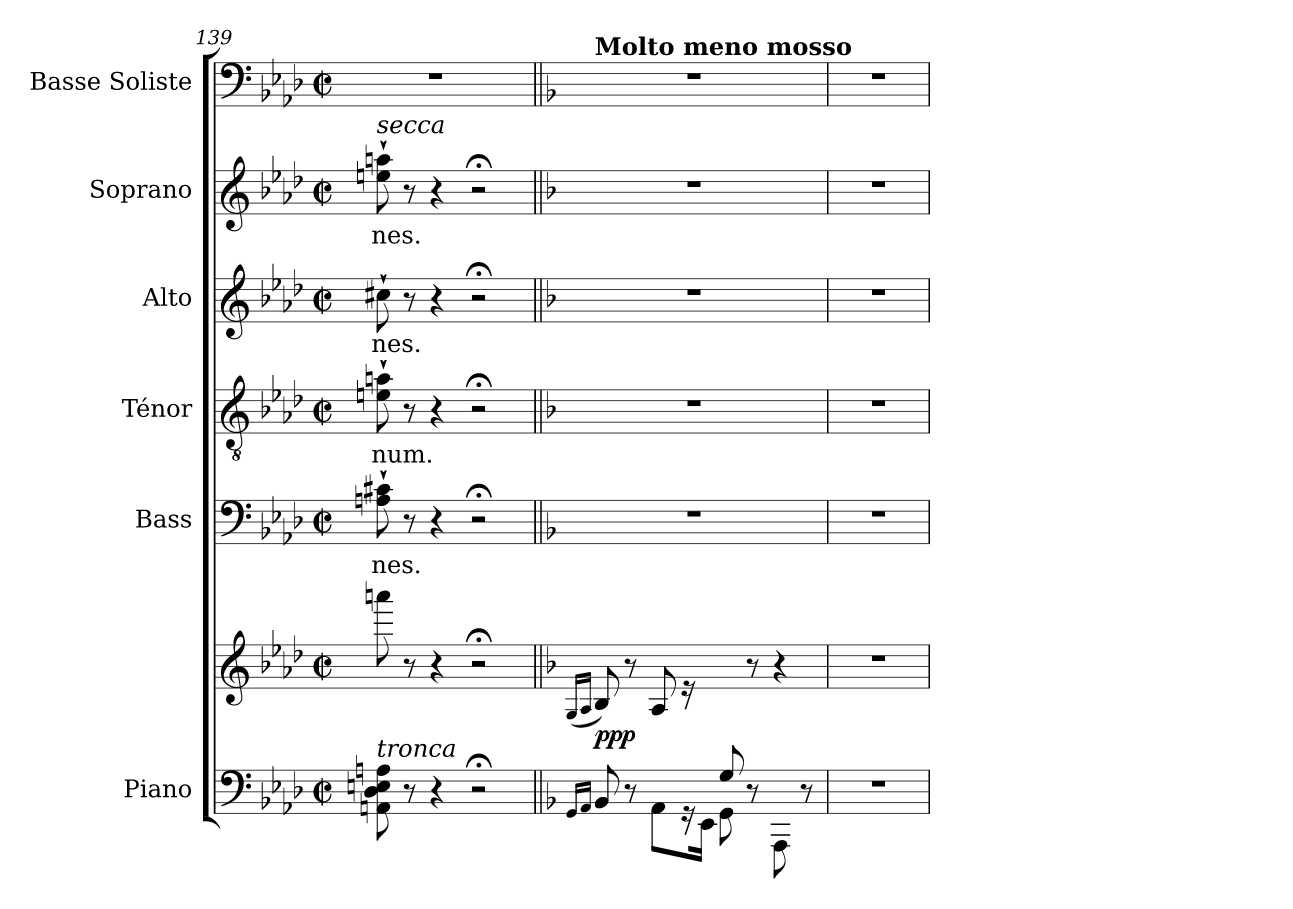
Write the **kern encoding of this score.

**kern	**kern	**dynam	**kern	**text	**kern	**text	**kern	**text	**kern	**text	**kern
*part6	*part6	*part6	*part5	*part5	*part4	*part4	*part3	*part3	*part2	*part2	*part1
*staff7	*staff6	*staff6/7	*staff5	*staff5	*staff4	*staff4	*staff3	*staff3	*staff2	*staff2	*staff1
*I"Piano	*	*	*I"Bass	*	*I"Ténor	*	*I"Alto	*	*I"Soprano	*	*I"Basse Soliste
*I'Pia.	*	*	*I'B.	*	*I'T.	*	*I'A.	*	*I'S.	*	*I'Basse Soliste
*clefF4	*clefG2	*	*clefF4	*	*clefGv2	*	*clefG2	*	*clefG2	*	*clefF4
*k[b-e-a-d-]	*k[b-e-a-d-]	*	*k[b-e-a-d-]	*	*k[b-e-a-d-]	*	*k[b-e-a-d-]	*	*k[b-e-a-d-]	*	*k[b-e-a-d-]
*M2/2	*M2/2	*	*M2/2	*	*M2/2	*	*M2/2	*	*M2/2	*	*M2/2
*met(c|)	*met(c|)	*	*met(c|)	*	*met(c|)	*	*met(c|)	*	*met(c|)	*	*met(c|)
=139	=139	=139	=139	=139	=139	=139	=139	=139	=139	=139	=139
!	!	!	!	!	!	!	!	!	!LO:TX:a:i:t=secca	!	!
!LO:TX:a:i:t=tronca	!	!	!	!	!	!	!	!	!	!	!
!	!	!	!	!LO:LY:b	!	!LO:LY:b	!	!LO:LY:b	!	!LO:LY:b	!
8AAn\ 8D-\ 8En\ 8An\	8aaan\	.	8An\` 8c#X\`	-nes.	8en\` 8an\`	-num.	8cc#X`\	-nes.	8een\` 8aan\`	-nes.	1r
8r	8r	.	8r	.	8r	.	8r	.	8r	.	.
4r	4r	.	4r	.	4r	.	4r	.	4r	.	.
2r;<	2r;<	.	2r;<	.	2r;<	.	2r;<	.	2r;<	.	.
!!LO:LB:g=z
=140||	=140||	=140||	=140||	=140||	=140||	=140||	=140||	=140||	=140||	=140||	=140||
*k[b-]	*k[b-]	*	*k[b-]	*	*k[b-]	*	*k[b-]	*	*k[b-]	*	*k[b-]
*	*	*	*	*	*	*	*	*	*	*	*MM72
*^	*	*	*	*	*	*	*	*	*	*	*
.	16qGG/LL	(16qG/LL	.	.	.	.	.	.	.	.	.	.
.	16qAA/JJ	16qA/JJ	.	.	.	.	.	.	.	.	.	.
!	!	!	!	!	!	!	!	!	!	!	!	!LO:TX:a:B:t=Molto meno mosso
!	!	!	!LO:DY:a=2	!	!	!	!	!	!	!	!	!
4..ryy	8BB-/	8B-/)	ppp	1r	.	1r	.	1r	.	1r	.	1r
.	8r	8r	.	.	.	.	.	.	.	.	.	.
.	8AA\L	8A/L	.	.	.	.	.	.	.	.	.	.
.	16r	16re	.	.	.	.	.	.	.	.	.	.
16E/Jk	16EE\Jk	8.ryy	.	.	.	.	.	.	.	.	.	.
8G/	8GG\	.	.	.	.	.	.	.	.	.	.	.
4.ryy	8r	8r	.	.	.	.	.	.	.	.	.	.
.	8AAA\	4r	.	.	.	.	.	.	.	.	.	.
.	8r	.	.	.	.	.	.	.	.	.	.	.
*v	*v	*	*	*	*	*	*	*	*	*	*	*
=141	=141	=141	=141	=141	=141	=141	=141	=141	=141	=141	=141
1r	1r	.	1r	.	1r	.	1r	.	1r	.	1r
=	=	=	=	=	=	=	=	=	=	=	=
*-	*-	*-	*-	*-	*-	*-	*-	*-	*-	*-	*-
